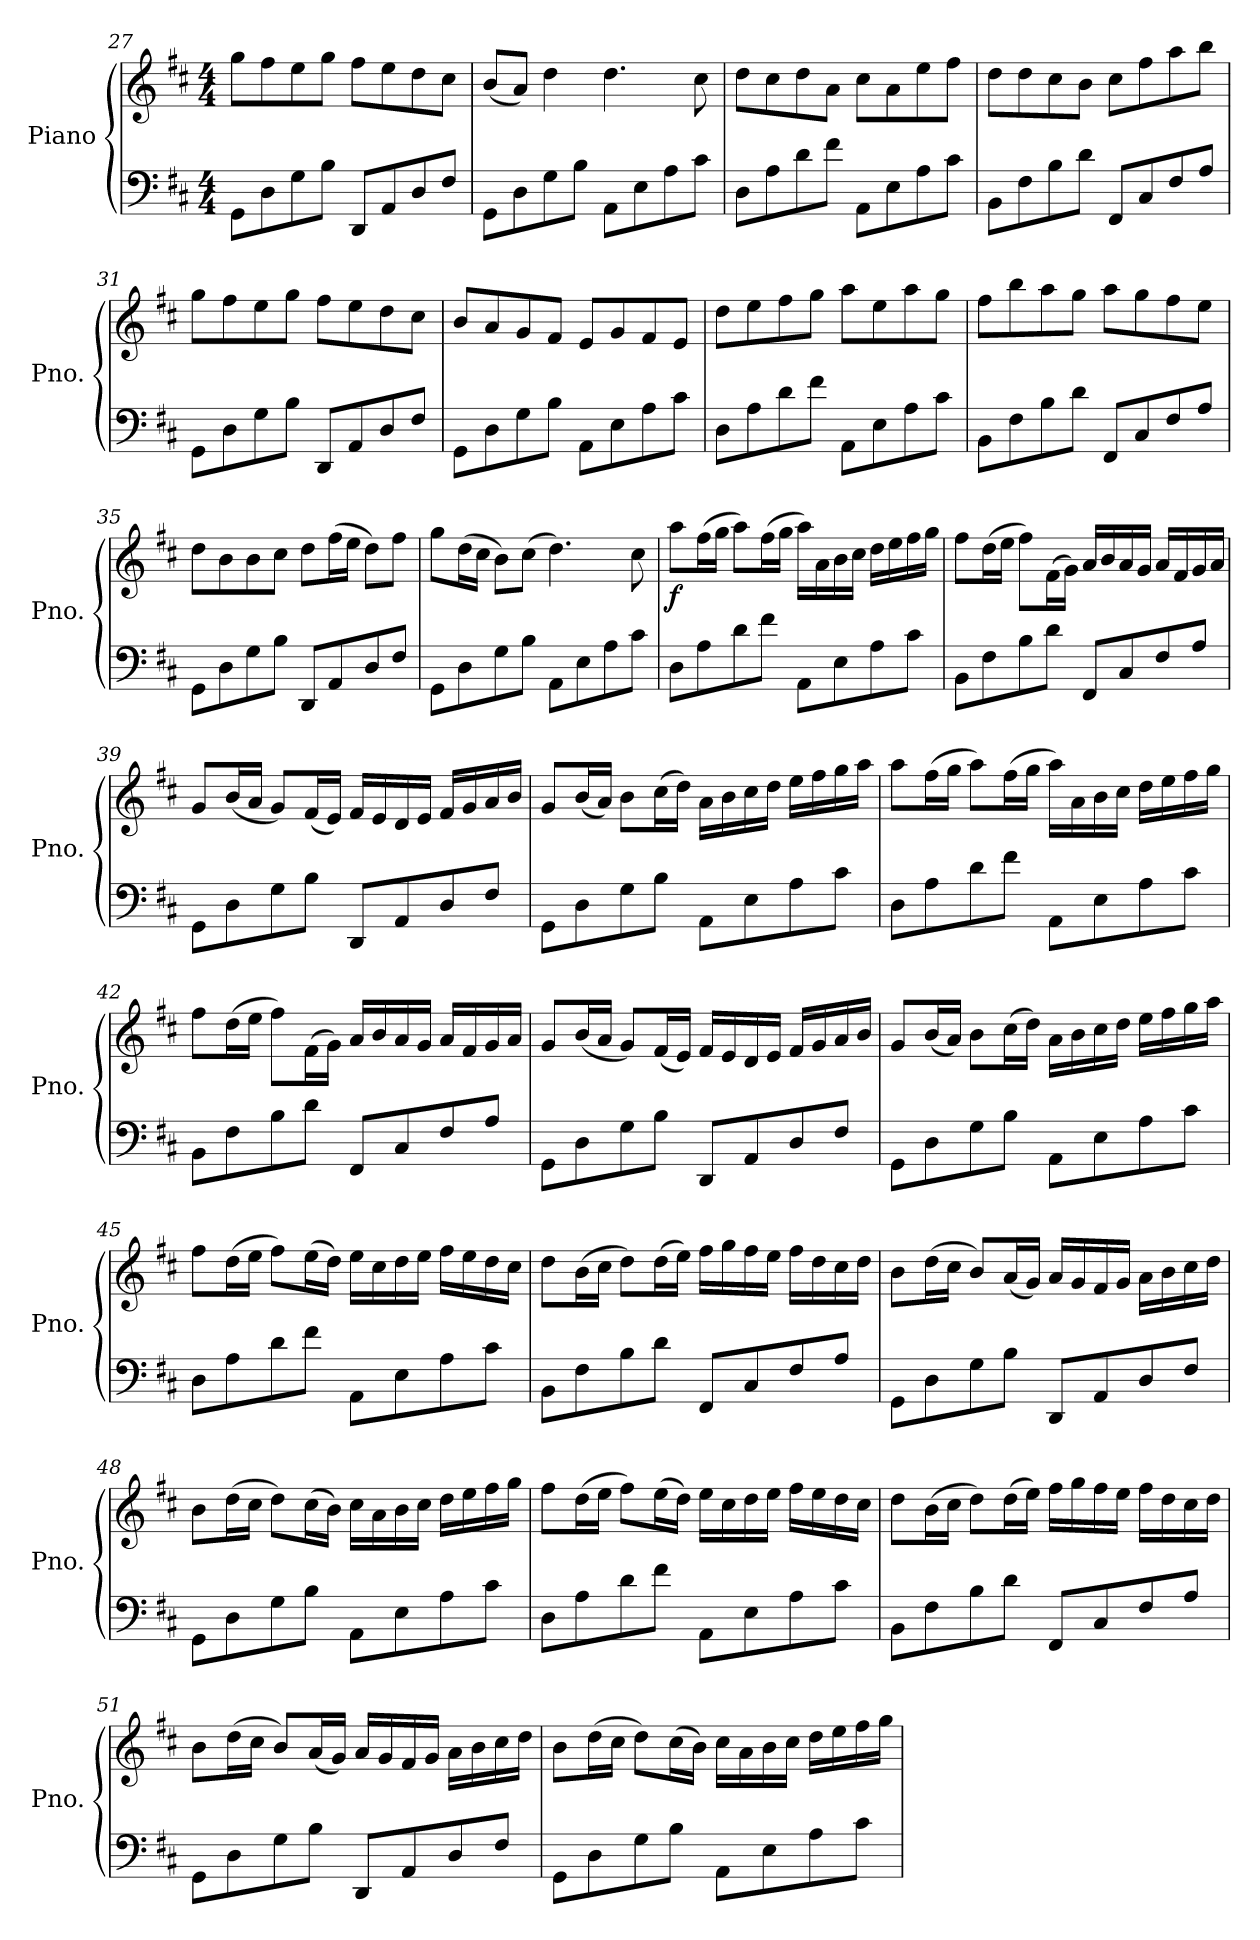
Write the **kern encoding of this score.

**kern	**kern	**dynam
*part1	*part1	*part1
*staff2	*staff1	*staff1/2
*I"Piano	*	*
*I'Pno.	*	*
*clefF4	*clefG2	*
*k[f#c#]	*k[f#c#]	*
*M4/4	*M4/4	*
=27	=27	=27
8GG\L	8gg\L	.
8D\	8ff#\	.
8G\	8ee\	.
8B\J	8gg\J	.
8DD/L	8ff#\L	.
8AA/	8ee\	.
8D/	8dd\	.
8F#/J	8cc#\J	.
=28	=28	=28
8GG\L	(<8b/L	.
8D\	8a/J)	.
8G\	4dd\	.
8B\J	.	.
8AA\L	4.dd\	.
8E\	.	.
8A\	.	.
8c#\J	8cc#\	.
=29	=29	=29
8D\L	8dd\L	.
8A\	8cc#\	.
8d\	8dd\	.
8f#\J	8a\J	.
8AA\L	8cc#\L	.
8E\	8a\	.
8A\	8ee\	.
8c#\J	8ff#\J	.
=30	=30	=30
8BB\L	8dd\L	.
8F#\	8dd\	.
8B\	8cc#\	.
8d\J	8b\J	.
8FF#/L	8cc#\L	.
8C#/	8ff#\	.
8F#/	8aa\	.
8A/J	8bb\J	.
!!LO:LB:g=z
=31	=31	=31
8GG\L	8gg\L	.
8D\	8ff#\	.
8G\	8ee\	.
8B\J	8gg\J	.
8DD/L	8ff#\L	.
8AA/	8ee\	.
8D/	8dd\	.
8F#/J	8cc#\J	.
=32	=32	=32
8GG\L	8b/L	.
8D\	8a/	.
8G\	8g/	.
8B\J	8f#/J	.
8AA\L	8e/L	.
8E\	8g/	.
8A\	8f#/	.
8c#\J	8e/J	.
=33	=33	=33
8D\L	8dd\L	.
8A\	8ee\	.
8d\	8ff#\	.
8f#\J	8gg\J	.
8AA\L	8aa\L	.
8E\	8ee\	.
8A\	8aa\	.
8c#\J	8gg\J	.
=34	=34	=34
8BB\L	8ff#\L	.
8F#\	8bb\	.
8B\	8aa\	.
8d\J	8gg\J	.
8FF#/L	8aa\L	.
8C#/	8gg\	.
8F#/	8ff#\	.
8A/J	8ee\J	.
!!LO:LB:g=z
=35	=35	=35
8GG\L	8dd\L	.
8D\	8b\	.
8G\	8b\	.
8B\J	8cc#\J	.
8DD/L	8dd\L	.
8AA/	(>16ff#\L	.
.	16ee\JJ	.
8D/	8dd\L)	.
8F#/J	8ff#\J	.
=36	=36	=36
8GG\L	8gg\L	.
8D\	(>16dd\L	.
.	16cc#\JJ	.
8G\	8b\L)	.
8B\J	(>8cc#\J	.
8AA\L	4.dd\)	.
8E\	.	.
8A\	.	.
8c#\J	8cc#\	.
=37	=37	=37
!	!	!LO:DY:b
8D\L	8aa\L	f
8A\	(>16ff#\L	.
.	16gg\JJ	.
8d\	8aa\L)	.
8f#\J	(>16ff#\L	.
.	16gg\JJ	.
8AA\L	16aa\LL)	.
.	16a\	.
8E\	16b\	.
.	16cc#\JJ	.
8A\	16dd\LL	.
.	16ee\	.
8c#\J	16ff#\	.
.	16gg\JJ	.
!!LO:LB:g=z
=38	=38	=38
8BB\L	8ff#\L	.
8F#\	(>16dd\L	.
.	16ee\JJ	.
8B\	8ff#\L)	.
8d\J	(>16f#\L	.
.	16g\JJ)	.
8FF#/L	16a/LL	.
.	16b/	.
8C#/	16a/	.
.	16g/JJ	.
8F#/	16a/LL	.
.	16f#/	.
8A/J	16g/	.
.	16a/JJ	.
=39	=39	=39
8GG\L	8g/L	.
8D\	(<16b/L	.
.	16a/JJ	.
8G\	8g/L)	.
8B\J	(<16f#/L	.
.	16e/JJ)	.
8DD/L	16f#/LL	.
.	16e/	.
8AA/	16d/	.
.	16e/JJ	.
8D/	16f#/LL	.
.	16g/	.
8F#/J	16a/	.
.	16b/JJ	.
=40	=40	=40
8GG\L	8g/L	.
8D\	(<16b/L	.
.	16a/JJ)	.
8G\	8b\L	.
8B\J	(>16cc#\L	.
.	16dd\JJ)	.
8AA\L	16a\LL	.
.	16b\	.
8E\	16cc#\	.
.	16dd\JJ	.
8A\	16ee\LL	.
.	16ff#\	.
8c#\J	16gg\	.
.	16aa\JJ	.
!!LO:LB:g=z
=41	=41	=41
8D\L	8aa\L	.
8A\	(>16ff#\L	.
.	16gg\JJ	.
8d\	8aa\L)	.
8f#\J	(>16ff#\L	.
.	16gg\JJ	.
8AA\L	16aa\LL)	.
.	16a\	.
8E\	16b\	.
.	16cc#\JJ	.
8A\	16dd\LL	.
.	16ee\	.
8c#\J	16ff#\	.
.	16gg\JJ	.
=42	=42	=42
8BB\L	8ff#\L	.
8F#\	(>16dd\L	.
.	16ee\JJ	.
8B\	8ff#\L)	.
8d\J	(>16f#\L	.
.	16g\JJ)	.
8FF#/L	16a/LL	.
.	16b/	.
8C#/	16a/	.
.	16g/JJ	.
8F#/	16a/LL	.
.	16f#/	.
8A/J	16g/	.
.	16a/JJ	.
=43	=43	=43
8GG\L	8g/L	.
8D\	(<16b/L	.
.	16a/JJ	.
8G\	8g/L)	.
8B\J	(<16f#/L	.
.	16e/JJ)	.
8DD/L	16f#/LL	.
.	16e/	.
8AA/	16d/	.
.	16e/JJ	.
8D/	16f#/LL	.
.	16g/	.
8F#/J	16a/	.
.	16b/JJ	.
!!LO:PB:g=z
=44	=44	=44
8GG\L	8g/L	.
8D\	(<16b/L	.
.	16a/JJ)	.
8G\	8b\L	.
8B\J	(>16cc#\L	.
.	16dd\JJ)	.
8AA\L	16a\LL	.
.	16b\	.
8E\	16cc#\	.
.	16dd\JJ	.
8A\	16ee\LL	.
.	16ff#\	.
8c#\J	16gg\	.
.	16aa\JJ	.
=45	=45	=45
8D\L	8ff#\L	.
8A\	(>16dd\L	.
.	16ee\JJ	.
8d\	8ff#\L)	.
8f#\J	(>16ee\L	.
.	16dd\JJ)	.
8AA\L	16ee\LL	.
.	16cc#\	.
8E\	16dd\	.
.	16ee\JJ	.
8A\	16ff#\LL	.
.	16ee\	.
8c#\J	16dd\	.
.	16cc#\JJ	.
=46	=46	=46
8BB\L	8dd\L	.
8F#\	(>16b\L	.
.	16cc#\JJ	.
8B\	8dd\L)	.
8d\J	(>16dd\L	.
.	16ee\JJ)	.
8FF#/L	16ff#\LL	.
.	16gg\	.
8C#/	16ff#\	.
.	16ee\JJ	.
8F#/	16ff#\LL	.
.	16dd\	.
8A/J	16cc#\	.
.	16dd\JJ	.
!!LO:LB:g=z
=47	=47	=47
8GG\L	8b\L	.
8D\	(>16dd\L	.
.	16cc#\JJ	.
8G\	8b/L)	.
8B\J	(<16a/L	.
.	16g/JJ)	.
8DD/L	16a/LL	.
.	16g/	.
8AA/	16f#/	.
.	16g/JJ	.
8D/	16a\LL	.
.	16b\	.
8F#/J	16cc#\	.
.	16dd\JJ	.
=48	=48	=48
8GG\L	8b\L	.
8D\	(>16dd\L	.
.	16cc#\JJ	.
8G\	8dd\L)	.
8B\J	(>16cc#\L	.
.	16b\JJ)	.
8AA\L	16cc#\LL	.
.	16a\	.
8E\	16b\	.
.	16cc#\JJ	.
8A\	16dd\LL	.
.	16ee\	.
8c#\J	16ff#\	.
.	16gg\JJ	.
=49	=49	=49
8D\L	8ff#\L	.
8A\	(>16dd\L	.
.	16ee\JJ	.
8d\	8ff#\L)	.
8f#\J	(>16ee\L	.
.	16dd\JJ)	.
8AA\L	16ee\LL	.
.	16cc#\	.
8E\	16dd\	.
.	16ee\JJ	.
8A\	16ff#\LL	.
.	16ee\	.
8c#\J	16dd\	.
.	16cc#\JJ	.
!!LO:LB:g=z
=50	=50	=50
8BB\L	8dd\L	.
8F#\	(>16b\L	.
.	16cc#\JJ	.
8B\	8dd\L)	.
8d\J	(>16dd\L	.
.	16ee\JJ)	.
8FF#/L	16ff#\LL	.
.	16gg\	.
8C#/	16ff#\	.
.	16ee\JJ	.
8F#/	16ff#\LL	.
.	16dd\	.
8A/J	16cc#\	.
.	16dd\JJ	.
=51	=51	=51
8GG\L	8b\L	.
8D\	(>16dd\L	.
.	16cc#\JJ	.
8G\	8b/L)	.
8B\J	(<16a/L	.
.	16g/JJ)	.
8DD/L	16a/LL	.
.	16g/	.
8AA/	16f#/	.
.	16g/JJ	.
8D/	16a\LL	.
.	16b\	.
8F#/J	16cc#\	.
.	16dd\JJ	.
=52	=52	=52
8GG\L	8b\L	.
8D\	(>16dd\L	.
.	16cc#\JJ	.
8G\	8dd\L)	.
8B\J	(>16cc#\L	.
.	16b\JJ)	.
8AA\L	16cc#\LL	.
.	16a\	.
8E\	16b\	.
.	16cc#\JJ	.
8A\	16dd\LL	.
.	16ee\	.
8c#\J	16ff#\	.
.	16gg\JJ	.
=	=	=
*-	*-	*-
